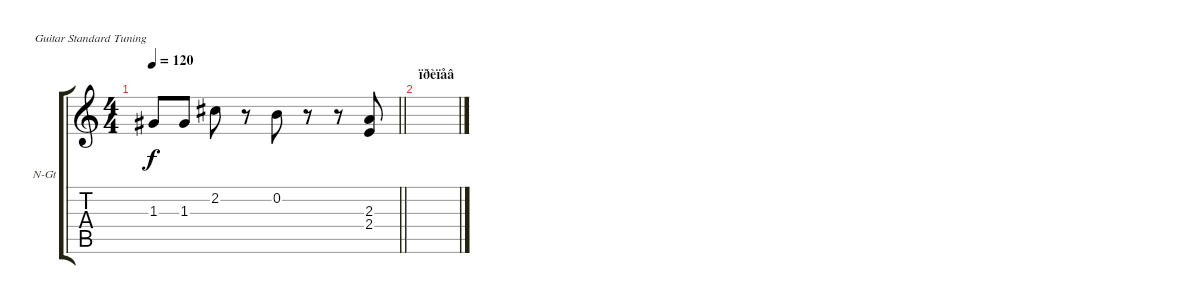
\bracketExtendMode groupsimilarinstruments
\firstSystemTrackNameOrientation horizontal
\otherSystemsTrackNameOrientation horizontal
\track ("Nylon Guitar" "N-Gt") {instrument acousticguitarnylon}
\staff {score tabs}
\tuning (E4 B3 G3 D3 A2 E2)
\ts (4 4)
\tempo 120
\clef g2
\scale
0.333333
\barLineRight lightlight
\ks c
1.3.8{dy f} 1.3.8 2.2.8 r.8 0.2.8 r.8 r.8 (2.4 2.3).8 |
\section ("" "ïðèïåâ")
\scale
0.333333 |
\scale
0.333333 |
\scale
0.333333 |
\scale
0.333333 |
\scale
0.333333 |
\scale
0.333333 |
\scale
0.333333 |
\scale
0.333333 |
\scale
0.333333 |
\scale
0.333333 |
\scale
0.333333 |
\scale
0.333333 |
\scale
0.333333 |
\scale
0.333333 |
\scale
0.333333
